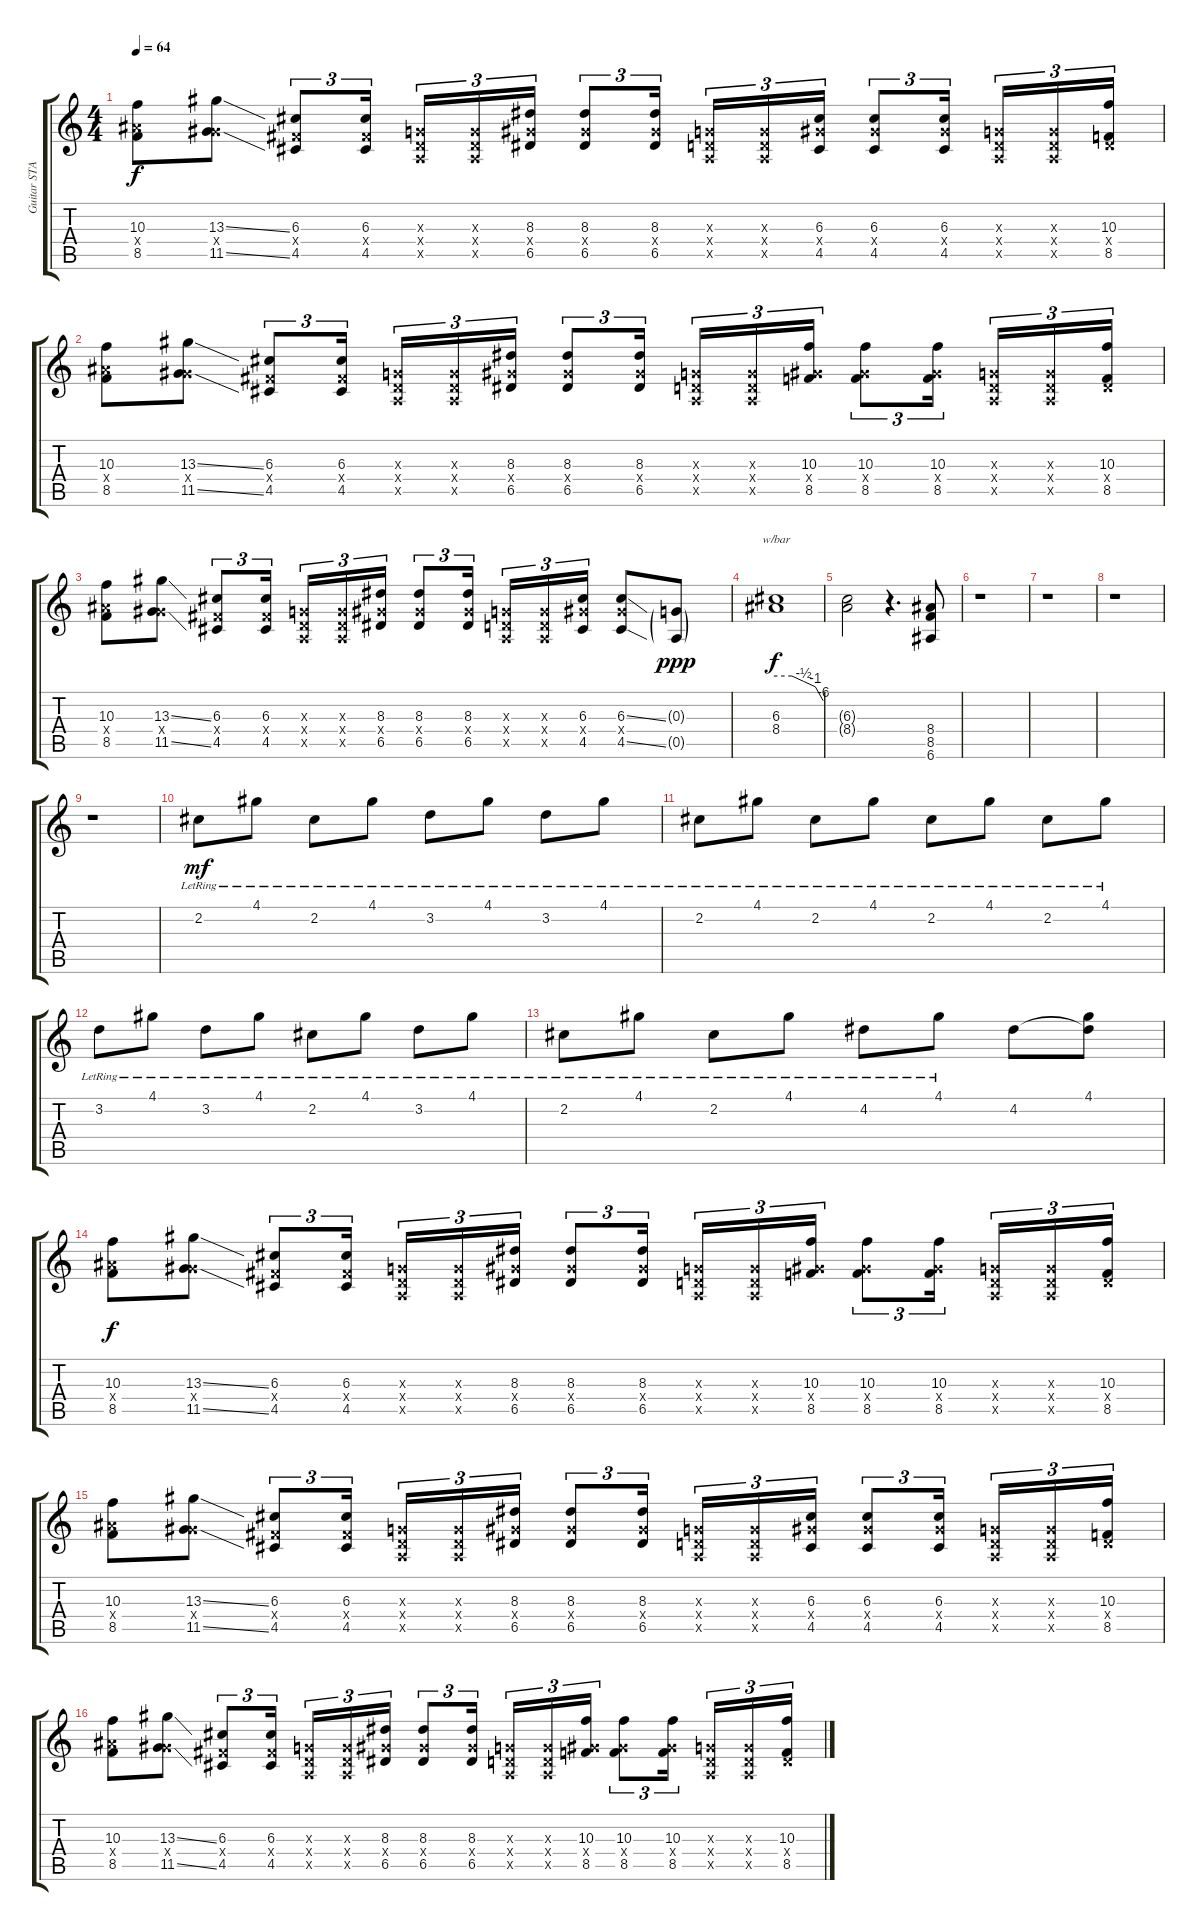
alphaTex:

\track ("Guitar STANDARD THREE" "Guitar STA") {instrument distortionguitar}
\staff {score tabs}
\tuning (E4 B3 G3 D3 A2 E2) {hide}
\ts (4 4)
\tempo 64
\clef g2
\ks c
(10.3 8.4{x} 8.5).8{dy f} (13.3{ss} 6.4{x} 11.5{ss}).8 (6.3 4.4{x} 4.5).8{tu (3 2)} (6.3 4.4{x} 4.5).16{tu (3 2)} (0.3{x} 0.4{x} 0.5{x}).16{tu (3 2)} (0.3{x} 0.4{x} 0.5{x}).16{tu (3 2)} (8.3 6.4{x} 6.5).16{tu (3 2)} (8.3 6.4{x} 6.5).8{tu (3 2)} (8.3 6.4{x} 6.5).16{tu (3 2)} (0.3{x} 0.4{x} 0.5{x}).16{tu (3 2)} (0.3{x} 0.4{x} 0.5{x}).16{tu (3 2)} (6.3 6.4{x} 4.5).16{tu (3 2)} (6.3 6.4{x} 4.5).8{tu (3 2)} (6.3 6.4{x} 4.5).16{tu (3 2)} (0.3{x} 0.4{x} 0.5{x}).16{tu (3 2)} (0.3{x} 0.4{x} 0.5{x}).16{tu (3 2)} (10.3 0.4{x} 8.5).16{tu (3 2)} |
(10.3 8.4{x} 8.5).8 (13.3{ss} 6.4{x} 11.5{ss}).8 (6.3 4.4{x} 4.5).8{tu (3 2)} (6.3 4.4{x} 4.5).16{tu (3 2)} (0.3{x} 0.4{x} 0.5{x}).16{tu (3 2)} (0.3{x} 0.4{x} 0.5{x}).16{tu (3 2)} (8.3 6.4{x} 6.5).16{tu (3 2)} (8.3 6.4{x} 6.5).8{tu (3 2)} (8.3 6.4{x} 6.5).16{tu (3 2)} (0.3{x} 0.4{x} 0.5{x}).16{tu (3 2)} (0.3{x} 0.4{x} 0.5{x}).16{tu (3 2)} (10.3 6.4{x} 8.5).16{tu (3 2)} (10.3 6.4{x} 8.5).8{tu (3 2)} (10.3 6.4{x} 8.5).16{tu (3 2)} (0.3{x} 0.4{x} 0.5{x}).16{tu (3 2)} (0.3{x} 0.4{x} 0.5{x}).16{tu (3 2)} (10.3 0.4{x} 8.5).16{tu (3 2)} |
(10.3 8.4{x} 8.5).8 (13.3{ss} 6.4{x} 11.5{ss}).8 (6.3 4.4{x} 4.5).8{tu (3 2)} (6.3 4.4{x} 4.5).16{tu (3 2)} (0.3{x} 0.4{x} 0.5{x}).16{tu (3 2)} (0.3{x} 0.4{x} 0.5{x}).16{tu (3 2)} (8.3 6.4{x} 6.5).16{tu (3 2)} (8.3 6.4{x} 6.5).8{tu (3 2)} (8.3 6.4{x} 6.5).16{tu (3 2)} (0.3{x} 0.4{x} 0.5{x}).16{tu (3 2)} (0.3{x} 0.4{x} 0.5{x}).16{tu (3 2)} (6.3 6.4{x} 4.5).16{tu (3 2)} (6.3{ss} 6.4{x} 4.5{ss}).8 (0.3{g} 0.5{g}).8{dy ppp} |
(6.3 8.4).1{tbe (custom default 0 0 20 0 35 -2 50 -4 60 -24) dy f instrument electricguitarmuted} |
(6.3{t} 8.4{t}).2 r.4{d} (8.4 8.5 6.6).8{balance 0 instrument distortionguitar} |
r.1 |
r.1 |
r.1 |
r.1 |
2.2{lr}.8{dy mf balance 8} 4.1{lr}.8 2.2{lr}.8 4.1{lr}.8 3.2{lr}.8 4.1{lr}.8 3.2{lr}.8 4.1{lr}.8 |
2.2{lr}.8 4.1{lr}.8 2.2{lr}.8 4.1{lr}.8 2.2{lr}.8 4.1{lr}.8 2.2{lr}.8 4.1{lr}.8 |
3.2{lr}.8 4.1{lr}.8 3.2{lr}.8 4.1{lr}.8 2.2{lr}.8 4.1{lr}.8 3.2{lr}.8 4.1{lr}.8 |
2.2{lr}.8 4.1{lr}.8 2.2{lr}.8 4.1{lr}.8 4.2{lr}.8 4.1{lr}.8 4.2.8 (4.1 4.2{t}).8 |
(10.3 8.4{x} 8.5).8{dy f} (13.3{ss} 6.4{x} 11.5{ss}).8 (6.3 4.4{x} 4.5).8{tu (3 2)} (6.3 4.4{x} 4.5).16{tu (3 2)} (0.3{x} 0.4{x} 0.5{x}).16{tu (3 2)} (0.3{x} 0.4{x} 0.5{x}).16{tu (3 2)} (8.3 6.4{x} 6.5).16{tu (3 2)} (8.3 6.4{x} 6.5).8{tu (3 2)} (8.3 6.4{x} 6.5).16{tu (3 2)} (0.3{x} 0.4{x} 0.5{x}).16{tu (3 2)} (0.3{x} 0.4{x} 0.5{x}).16{tu (3 2)} (10.3 6.4{x} 8.5).16{tu (3 2)} (10.3 6.4{x} 8.5).8{tu (3 2)} (10.3 6.4{x} 8.5).16{tu (3 2)} (0.3{x} 0.4{x} 0.5{x}).16{tu (3 2)} (0.3{x} 0.4{x} 0.5{x}).16{tu (3 2)} (10.3 0.4{x} 8.5).16{tu (3 2)} |
(10.3 8.4{x} 8.5).8 (13.3{ss} 6.4{x} 11.5{ss}).8 (6.3 4.4{x} 4.5).8{tu (3 2)} (6.3 4.4{x} 4.5).16{tu (3 2)} (0.3{x} 0.4{x} 0.5{x}).16{tu (3 2)} (0.3{x} 0.4{x} 0.5{x}).16{tu (3 2)} (8.3 6.4{x} 6.5).16{tu (3 2)} (8.3 6.4{x} 6.5).8{tu (3 2)} (8.3 6.4{x} 6.5).16{tu (3 2)} (0.3{x} 0.4{x} 0.5{x}).16{tu (3 2)} (0.3{x} 0.4{x} 0.5{x}).16{tu (3 2)} (6.3 6.4{x} 4.5).16{tu (3 2)} (6.3 6.4{x} 4.5).8{tu (3 2)} (6.3 6.4{x} 4.5).16{tu (3 2)} (0.3{x} 0.4{x} 0.5{x}).16{tu (3 2)} (0.3{x} 0.4{x} 0.5{x}).16{tu (3 2)} (10.3 0.4{x} 8.5).16{tu (3 2)} |
(10.3 8.4{x} 8.5).8 (13.3{ss} 6.4{x} 11.5{ss}).8 (6.3 4.4{x} 4.5).8{tu (3 2)} (6.3 4.4{x} 4.5).16{tu (3 2)} (0.3{x} 0.4{x} 0.5{x}).16{tu (3 2)} (0.3{x} 0.4{x} 0.5{x}).16{tu (3 2)} (8.3 6.4{x} 6.5).16{tu (3 2)} (8.3 6.4{x} 6.5).8{tu (3 2)} (8.3 6.4{x} 6.5).16{tu (3 2)} (0.3{x} 0.4{x} 0.5{x}).16{tu (3 2)} (0.3{x} 0.4{x} 0.5{x}).16{tu (3 2)} (10.3 6.4{x} 8.5).16{tu (3 2)} (10.3 6.4{x} 8.5).8{tu (3 2)} (10.3 6.4{x} 8.5).16{tu (3 2)} (0.3{x} 0.4{x} 0.5{x}).16{tu (3 2)} (0.3{x} 0.4{x} 0.5{x}).16{tu (3 2)} (10.3 0.4{x} 8.5).16{tu (3 2)}
